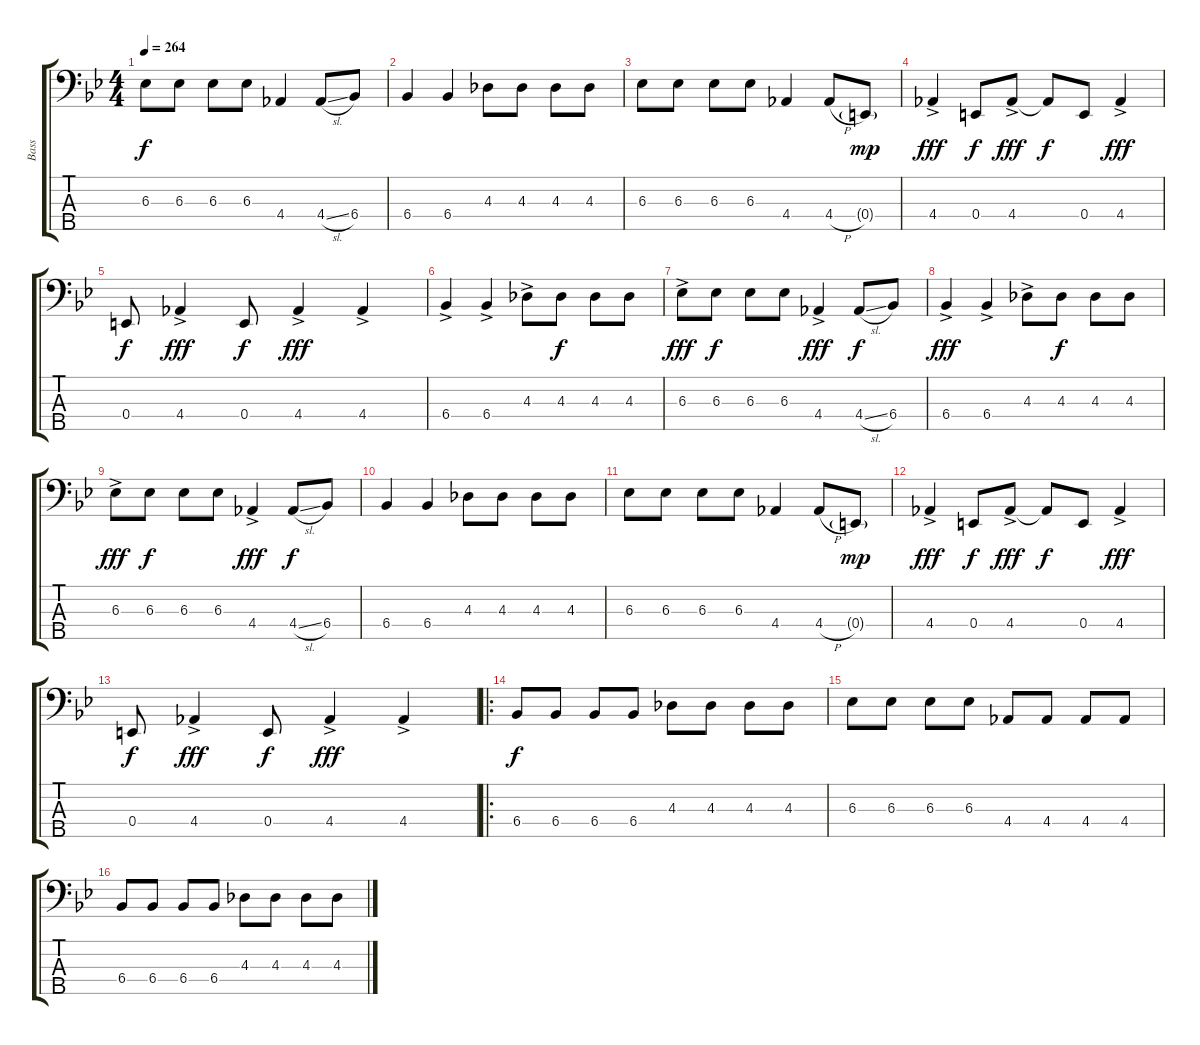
\track ("Bass" "Bass") {instrument electricbasspick}
\staff {score tabs}
\tuning (G2 D2 A1 E1 B0) {hide}
\ts (4 4)
\tempo 264
\clef f4
\ks gminor
6.3.8{dy f} 6.3.8 6.3.8 6.3.8 4.4.4 4.4{sl}.8 6.4.8 |
6.4.4 6.4.4 4.3.8 4.3.8 4.3.8 4.3.8 |
6.3.8 6.3.8 6.3.8 6.3.8 4.4.4 4.4{h}.8 0.4{g}.8{dy mp} |
4.4{ac}.4{dy fff} 0.4.8{dy f} 4.4{ac}.8{dy fff} 4.4{t}.8{dy f} 0.4.8 4.4{ac}.4{dy fff} |
0.4.8{dy f} 4.4{ac}.4{dy fff} 0.4.8{dy f} 4.4{ac}.4{dy fff} 4.4{ac}.4 |
6.4{ac}.4 6.4{ac}.4 4.3{ac}.8 4.3.8{dy f} 4.3.8 4.3.8 |
6.3{ac}.8{dy fff} 6.3.8{dy f} 6.3.8 6.3.8 4.4{ac}.4{dy fff} 4.4{sl}.8{dy f} 6.4.8 |
6.4{ac}.4{dy fff} 6.4{ac}.4 4.3{ac}.8 4.3.8{dy f} 4.3.8 4.3.8 |
6.3{ac}.8{dy fff} 6.3.8{dy f} 6.3.8 6.3.8 4.4{ac}.4{dy fff} 4.4{sl}.8{dy f} 6.4.8 |
6.4.4 6.4.4 4.3.8 4.3.8 4.3.8 4.3.8 |
6.3.8 6.3.8 6.3.8 6.3.8 4.4.4 4.4{h}.8 0.4{g}.8{dy mp} |
4.4{ac}.4{dy fff} 0.4.8{dy f} 4.4{ac}.8{dy fff} 4.4{t}.8{dy f} 0.4.8 4.4{ac}.4{dy fff} |
0.4.8{dy f} 4.4{ac}.4{dy fff} 0.4.8{dy f} 4.4{ac}.4{dy fff} 4.4{ac}.4 |
\ro
6.4.8{dy f} 6.4.8 6.4.8 6.4.8 4.3.8 4.3.8 4.3.8 4.3.8 |
6.3.8 6.3.8 6.3.8 6.3.8 4.4.8 4.4.8 4.4.8 4.4.8 |
6.4.8 6.4.8 6.4.8 6.4.8 4.3.8 4.3.8 4.3.8 4.3.8
